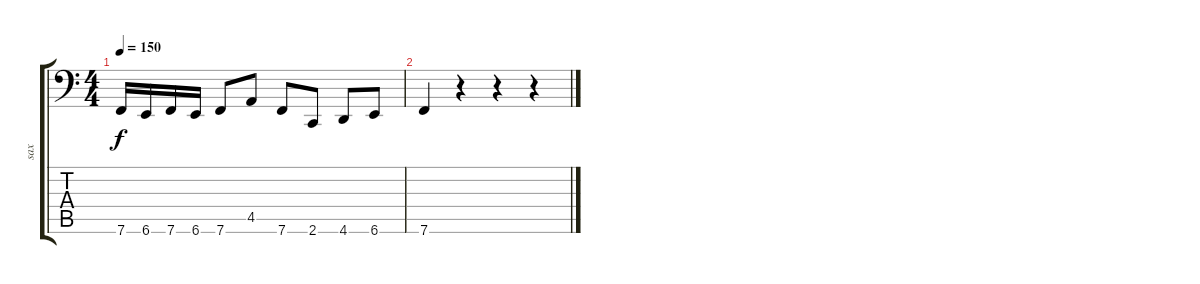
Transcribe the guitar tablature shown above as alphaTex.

\track ("sax" "sax") {instrument baritonesax}
\staff {score tabs}
\tuning (C4 G3 Eb3 Bb2 F2 Bb1) {hide}
\ts (4 4)
\tempo 150
\clef f4
\ks c
7.6.16{dy f} 6.6.16 7.6.16 6.6.16 7.6.8 4.5.8 7.6.8 2.6.8 4.6.8 6.6.8 |
7.6.4 r.4 r.4 r.4
